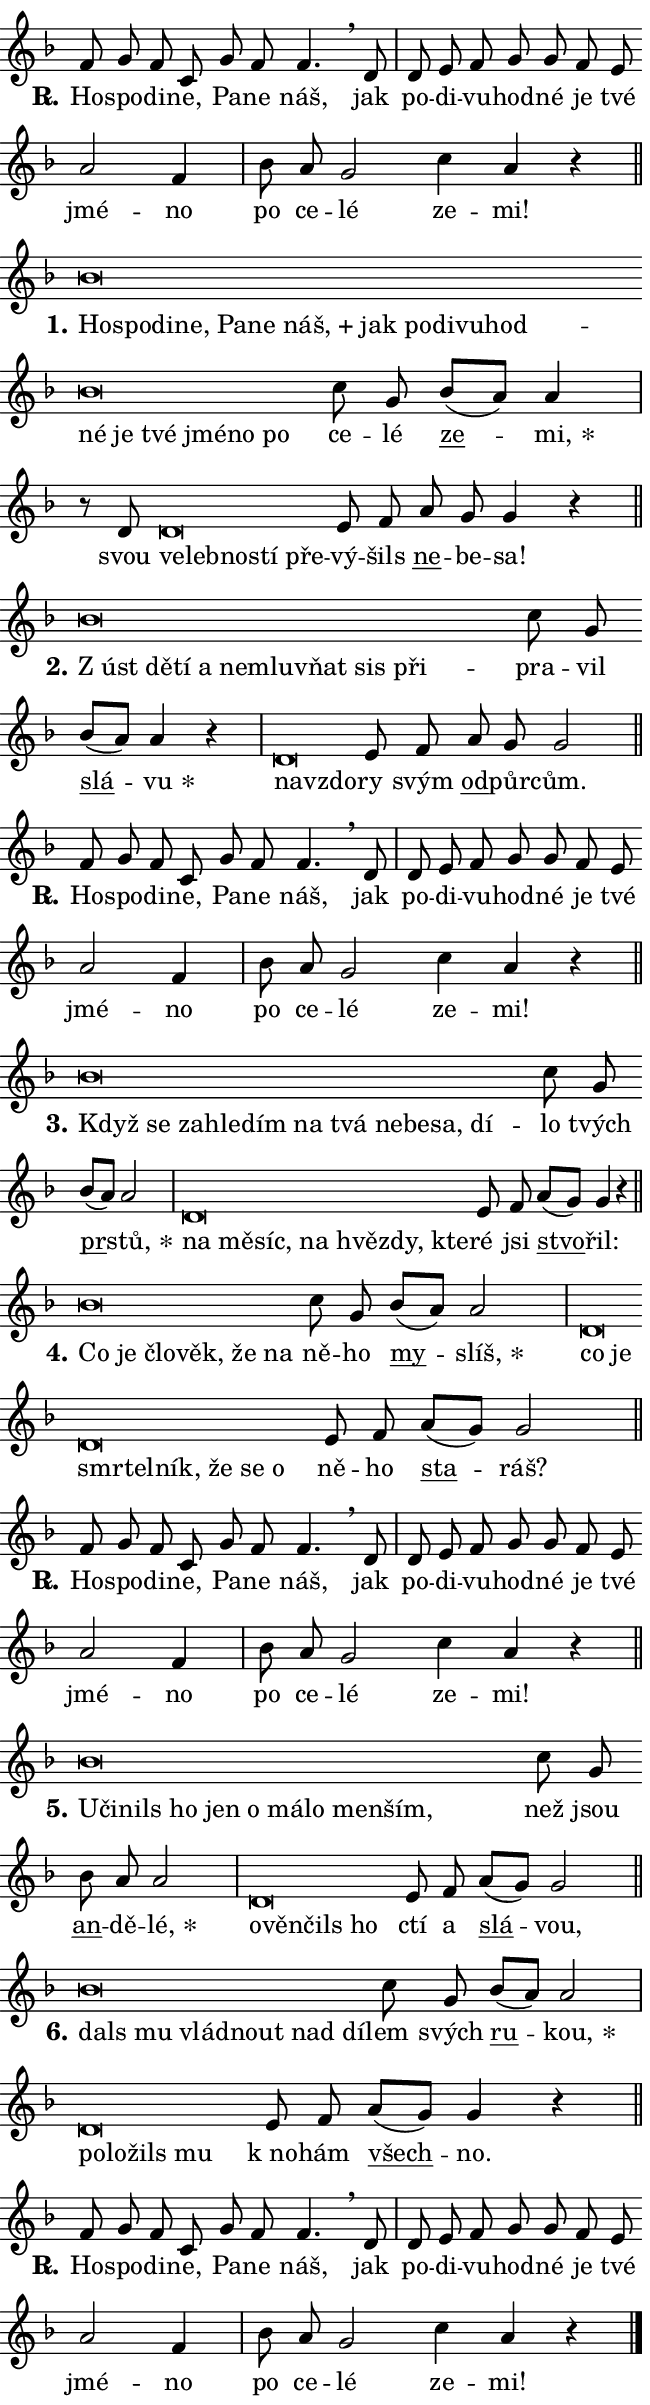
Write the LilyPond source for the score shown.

\version "2.24.0"
\header { tagline = "" }
\paper {
  indent = 0\cm
  top-margin = 0\cm
  right-margin = 0.13\cm % to fit lyric hyphens
  bottom-margin = 0\cm
  left-margin = 0\cm
  paper-width = 11\cm
  page-breaking = #ly:one-page-breaking
  system-system-spacing.basic-distance = #11
  score-system-spacing.basic-distance = #11
  ragged-last = ##f
}


%% Author: Thomas Morley
%% https://lists.gnu.org/archive/html/lilypond-user/2020-05/msg00002.html
#(define (line-position grob)
"Returns position of @var[grob} in current system:
   @code{'start}, if at first time-step
   @code{'end}, if at last time-step
   @code{'middle} otherwise
"
  (let* ((col (ly:item-get-column grob))
         (ln (ly:grob-object col 'left-neighbor))
         (rn (ly:grob-object col 'right-neighbor))
         (col-to-check-left (if (ly:grob? ln) ln col))
         (col-to-check-right (if (ly:grob? rn) rn col))
         (break-dir-left
           (and
             (ly:grob-property col-to-check-left 'non-musical #f)
             (ly:item-break-dir col-to-check-left)))
         (break-dir-right
           (and
             (ly:grob-property col-to-check-right 'non-musical #f)
             (ly:item-break-dir col-to-check-right))))
        (cond ((eqv? 1 break-dir-left) 'start)
              ((eqv? -1 break-dir-right) 'end)
              (else 'middle))))

#(define (tranparent-at-line-position vctor)
  (lambda (grob)
  "Relying on @code{line-position} select the relevant enry from @var{vctor}.
Used to determine transparency,"
    (case (line-position grob)
      ((end) (not (vector-ref vctor 0)))
      ((middle) (not (vector-ref vctor 1)))
      ((start) (not (vector-ref vctor 2))))))

noteHeadBreakVisibility =
#(define-music-function (break-visibility)(vector?)
"Makes @code{NoteHead}s transparent relying on @var{break-visibility}"
#{
  \override NoteHead.transparent =
    #(tranparent-at-line-position break-visibility)
#})

#(define delete-ledgers-for-transparent-note-heads
  (lambda (grob)
    "Reads whether a @code{NoteHead} is transparent.
If so this @code{NoteHead} is removed from @code{'note-heads} from
@var{grob}, which is supposed to be @code{LedgerLineSpanner}.
As a result ledgers are not printed for this @code{NoteHead}"
    (let* ((nhds-array (ly:grob-object grob 'note-heads))
           (nhds-list
             (if (ly:grob-array? nhds-array)
                 (ly:grob-array->list nhds-array)
                 '()))
           ;; Relies on the transparent-property being done before
           ;; Staff.LedgerLineSpanner.after-line-breaking is executed.
           ;; This is fragile ...
           (to-keep
             (remove
               (lambda (nhd)
                 (ly:grob-property nhd 'transparent #f))
               nhds-list)))
      ;; TODO find a better method to iterate over grob-arrays, similiar
      ;; to filter/remove etc for lists
      ;; For now rebuilt from scratch
      (set! (ly:grob-object grob 'note-heads)  '())
      (for-each
        (lambda (nhd)
          (ly:pointer-group-interface::add-grob grob 'note-heads nhd))
        to-keep))))

squashNotes = {
  \override NoteHead.X-extent = #'(-0.2 . 0.2)
  \override NoteHead.Y-extent = #'(-0.75 . 0)
  \override NoteHead.stencil =
    #(lambda (grob)
       (let ((pos (ly:grob-property grob 'staff-position)))
         (begin
           (if (< pos -7) (display "ERROR: Lower brevis then expected\n") (display ""))
           (if (<= pos -6) ly:text-interface::print ly:note-head::print))))
}
unSquashNotes = {
  \revert NoteHead.X-extent
  \revert NoteHead.Y-extent
  \revert NoteHead.stencil
}

hideNotes = \noteHeadBreakVisibility #begin-of-line-visible
unHideNotes = \noteHeadBreakVisibility #all-visible

% work-around for resetting accidentals
% https://lilypond.org/doc/v2.23/Documentation/notation/displaying-rhythms#unmetered-music
cadenzaMeasure = {
  \cadenzaOff
  \partial 1024 s1024
  \cadenzaOn
}

#(define-markup-command (accent layout props text) (markup?)
  "Underline accented syllable"
  (interpret-markup layout props
    #{\markup \override #'(offset . 4.3) \underline { #text }#}))

responsum = \markup \concat {
  "R" \hspace #-1.05 \path #0.1 #'((moveto 0 0.07) (lineto 0.9 0.8)) \hspace #0.05 "."
}

spaceSize = #0.6828661417322834 % exact space size for TeX Gyre Schola

\layout {
  \context {
    \Staff
    \remove "Time_signature_engraver"
    \override LedgerLineSpanner.after-line-breaking = #delete-ledgers-for-transparent-note-heads
  }
  \context {
    \Lyrics {
      \override LyricSpace.minimum-distance = \spaceSize
      \override LyricText.font-name = #"TeX Gyre Schola"
      \override LyricText.font-size = 1
      \override StanzaNumber.font-name = #"TeX Gyre Schola Bold"
      \override StanzaNumber.font-size = 1
    }
  }
  \context {
    \Score 
    \override NoteHead.text =
      #(lambda (grob) 
        (let ((pos (ly:grob-property grob 'staff-position)))
          #{\markup {
            \combine
              \halign #-0.55 \raise #(if (= pos -6) 0 0.5) \override #'(thickness . 2) \draw-line #'(3.2 . 0)
              \musicglyph "noteheads.sM1"
          }#}))
  }
}

% magnetic-lyrics.ily
%
%   written by
%     Jean Abou Samra <jean@abou-samra.fr>
%     Werner Lemberg <wl@gnu.org>
%
%   adapted by
%     Jiri Hon <jiri.hon@gmail.com>
%
% Version 2022-Apr-15

% https://www.mail-archive.com/lilypond-user@gnu.org/msg149350.html

#(define (Left_hyphen_pointer_engraver context)
   "Collect syllable-hyphen-syllable occurrences in lyrics and store
them in properties.  This engraver only looks to the left.  For
example, if the lyrics input is @code{foo -- bar}, it does the
following.

@itemize @bullet
@item
Set the @code{text} property of the @code{LyricHyphen} grob between
@q{foo} and @q{bar} to @code{foo}.

@item
Set the @code{left-hyphen} property of the @code{LyricText} grob with
text @q{foo} to the @code{LyricHyphen} grob between @q{foo} and
@q{bar}.
@end itemize

Use this auxiliary engraver in combination with the
@code{lyric-@/text::@/apply-@/magnetic-@/offset!} hook."
   (let ((hyphen #f)
         (text #f))
     (make-engraver
      (acknowledgers
       ((lyric-syllable-interface engraver grob source-engraver)
        (set! text grob)))
      (end-acknowledgers
       ((lyric-hyphen-interface engraver grob source-engraver)
        ;(when (not (grob::has-interface grob 'lyric-space-interface))
          (set! hyphen grob)));)
      ((stop-translation-timestep engraver)
       (when (and text hyphen)
         (ly:grob-set-object! text 'left-hyphen hyphen))
       (set! text #f)
       (set! hyphen #f)))))

#(define (lyric-text::apply-magnetic-offset! grob)
   "If the space between two syllables is less than the value in
property @code{LyricText@/.details@/.squash-threshold}, move the right
syllable to the left so that it gets concatenated with the left
syllable.

Use this function as a hook for
@code{LyricText@/.after-@/line-@/breaking} if the
@code{Left_@/hyphen_@/pointer_@/engraver} is active."
   (let ((hyphen (ly:grob-object grob 'left-hyphen #f)))
     (when hyphen
       (let ((left-text (ly:spanner-bound hyphen LEFT)))
         (when (grob::has-interface left-text 'lyric-syllable-interface)
           (let* ((common (ly:grob-common-refpoint grob left-text X))
                  (this-x-ext (ly:grob-extent grob common X))
                  (left-x-ext
                   (begin
                     ;; Trigger magnetism for left-text.
                     (ly:grob-property left-text 'after-line-breaking)
                     (ly:grob-extent left-text common X)))
                  ;; `delta` is the gap width between two syllables.
                  (delta (- (interval-start this-x-ext)
                            (interval-end left-x-ext)))
                  (details (ly:grob-property grob 'details))
                  (threshold (assoc-get 'squash-threshold details 0.2)))
             (when (< delta threshold)
               (let* (;; We have to manipulate the input text so that
                      ;; ligatures crossing syllable boundaries are not
                      ;; disabled.  For languages based on the Latin
                      ;; script this is essentially a beautification.
                      ;; However, for non-Western scripts it can be a
                      ;; necessity.
                      (lt (ly:grob-property left-text 'text))
                      (rt (ly:grob-property grob 'text))
                      (is-space (grob::has-interface hyphen 'lyric-space-interface))
                      (space (if is-space " " ""))
                      (extra-delta (if is-space spaceSize 0))
                      ;; Append new syllable.
                      (ltrt-space (if (and (string? lt) (string? rt))
                                (string-append lt space rt)
                                (make-concat-markup (list lt space rt))))
                      ;; Right-align `ltrt` to the right side.
                      (ltrt-space-markup (grob-interpret-markup
                               grob
                               (make-translate-markup
                                (cons (interval-length this-x-ext) 0)
                                (make-right-align-markup ltrt-space)))))
                 (begin
                   ;; Don't print `left-text`.
                   (ly:grob-set-property! left-text 'stencil #f)
                   ;; Set text and stencil (which holds all collected
                   ;; syllables so far) and shift it to the left.
                   (ly:grob-set-property! grob 'text ltrt-space)
                   (ly:grob-set-property! grob 'stencil ltrt-space-markup)
                   (ly:grob-translate-axis! grob (- (- delta extra-delta)) X))))))))))


#(define (lyric-hyphen::displace-bounds-first grob)
   ;; Make very sure this callback isn't triggered too early.
   (let ((left (ly:spanner-bound grob LEFT))
         (right (ly:spanner-bound grob RIGHT)))
     (ly:grob-property left 'after-line-breaking)
     (ly:grob-property right 'after-line-breaking)
     (ly:lyric-hyphen::print grob)))

squashThreshold = #0.4

\layout {
  \context {
    \Lyrics
    \consists #Left_hyphen_pointer_engraver
    \override LyricText.after-line-breaking =
      #lyric-text::apply-magnetic-offset!
    \override LyricHyphen.stencil = #lyric-hyphen::displace-bounds-first
    \override LyricText.details.squash-threshold = \squashThreshold
    \override LyricHyphen.minimum-distance = 0
    \override LyricHyphen.minimum-length = \squashThreshold
  }
}

squashText = \override LyricText.details.squash-threshold = 9999
unSquashText = \override LyricText.details.squash-threshold = \squashThreshold

leftText = \override LyricText.self-alignment-X = #LEFT
unLeftText = \revert LyricText.self-alignment-X

starOffset = #(lambda (grob) 
                (let ((x_offset (ly:self-alignment-interface::aligned-on-x-parent grob)))
                  (if (= x_offset 0) 0 (+ x_offset 1.2))))

star = #(define-music-function (syllable)(string?)
"Append star separator at the end of a syllable"
#{
  \once \override LyricText.X-offset = #starOffset
  \lyricmode { \markup {
    #syllable
    \override #'((font-name . "TeX Gyre Schola Bold")) \hspace #0.2 \lower #0.65 \larger "*"
  } }
#})

starAccent = #(define-music-function (syllable)(string?)
"Append star separator at the end of a syllable and make accent"
#{
  \once \override LyricText.X-offset = #starOffset
  \lyricmode { \markup {
    \accent #syllable
    \override #'((font-name . "TeX Gyre Schola Bold")) \hspace #0.2 \lower #0.65 \larger "*"
  } }
#})

breath = #(define-music-function (syllable)(string?)
"Append breathing indicator at the end of a syllable"
#{
  \lyricmode { \markup { #syllable "+" } }
#})

optionalBreath = #(define-music-function (syllable)(string?)
"Append optional breathing indicator at the end of a syllable"
#{
  \lyricmode { \markup { #syllable "(+)" } }
#})


\score {
    <<
        \new Voice = "melody" { \cadenzaOn \key f \major \relative { f'8 g f c g' f f4. \breathe d8 \cadenzaMeasure \bar "|" d e f g g \bar "" f e \bar "" a2 f4 \cadenzaMeasure \bar "|" bes8 a g2 \bar "" c4 a r \cadenzaMeasure \bar "||" \break } }
        \new Lyrics \lyricsto "melody" { \lyricmode { \set stanza = \responsum
Ho -- spo -- di -- ne, Pa -- ne náš, jak po -- di -- vu -- hod -- né je tvé jmé -- no po ce -- lé ze -- mi! } }
    >>
    \layout {}
}

\score {
    <<
        \new Voice = "melody" { \cadenzaOn \key f \major \relative { \squashNotes bes'\breve*1/16 \hideNotes \breve*1/16 \bar "" \breve*1/16 \bar "" \breve*1/16 \bar "" \breve*1/16 \bar "" \breve*1/16 \bar "" \breve*1/16 \bar "" \breve*1/16 \bar "" \breve*1/16 \bar "" \breve*1/16 \bar "" \breve*1/16 \bar "" \breve*1/16 \bar "" \breve*1/16 \bar "" \breve*1/16 \bar "" \breve*1/16 \bar "" \breve*1/16 \bar "" \breve*1/16 \breve*1/16 \bar "" \unHideNotes \unSquashNotes c8 g \bar "" bes[( a)] a4 \cadenzaMeasure \bar "|" r8 d,8 \squashNotes d\breve*1/16 \hideNotes \breve*1/16 \bar "" \breve*1/16 \bar "" \breve*1/16 \breve*1/16 \bar "" \unHideNotes \unSquashNotes e8 f \bar "" a g g4 r \cadenzaMeasure \bar "||" \break } }
        \new Lyrics \lyricsto "melody" { \lyricmode { \set stanza = "1."
\leftText Ho -- \squashText spo -- di -- ne, Pa -- ne \breath "náš," jak po -- di -- vu -- hod -- né je tvé jmé -- no po \unLeftText \unSquashText ce -- lé \markup \accent ze -- \star mi, svou \leftText ve -- \squashText leb -- no -- stí pře -- \unLeftText \unSquashText vý -- šils \markup \accent ne -- be -- sa! } }
    >>
    \layout {}
}

\score {
    <<
        \new Voice = "melody" { \cadenzaOn \key f \major \relative { \squashNotes bes'\breve*1/16 \hideNotes \breve*1/16 \bar "" \breve*1/16 \bar "" \breve*1/16 \bar "" \breve*1/16 \bar "" \breve*1/16 \bar "" \breve*1/16 \bar "" \breve*1/16 \breve*1/16 \bar "" \unHideNotes \unSquashNotes c8 g \bar "" bes[( a)] a4 r \cadenzaMeasure \bar "|" \squashNotes d,\breve*1/16 \hideNotes \breve*1/16 \bar "" \unHideNotes \unSquashNotes e8 f \bar "" a g g2 \cadenzaMeasure \bar "||" \break } }
        \new Lyrics \lyricsto "melody" { \lyricmode { \set stanza = "2."
\leftText "Z úst" \squashText dě -- tí a ne -- mluv -- ňat sis při -- \unLeftText \unSquashText pra -- vil \markup \accent slá -- \star vu \leftText na -- \squashText vzdo -- \unLeftText \unSquashText ry svým \markup \accent od -- půr -- cům. } }
    >>
    \layout {}
}

\score {
    <<
        \new Voice = "melody" { \cadenzaOn \key f \major \relative { f'8 g f c g' f f4. \breathe d8 \cadenzaMeasure \bar "|" d e f g g \bar "" f e \bar "" a2 f4 \cadenzaMeasure \bar "|" bes8 a g2 \bar "" c4 a r \cadenzaMeasure \bar "||" \break } }
        \new Lyrics \lyricsto "melody" { \lyricmode { \set stanza = \responsum
Ho -- spo -- di -- ne, Pa -- ne náš, jak po -- di -- vu -- hod -- né je tvé jmé -- no po ce -- lé ze -- mi! } }
    >>
    \layout {}
}

\score {
    <<
        \new Voice = "melody" { \cadenzaOn \key f \major \relative { \squashNotes bes'\breve*1/16 \hideNotes \breve*1/16 \bar "" \breve*1/16 \bar "" \breve*1/16 \bar "" \breve*1/16 \bar "" \breve*1/16 \bar "" \breve*1/16 \bar "" \breve*1/16 \bar "" \breve*1/16 \bar "" \breve*1/16 \breve*1/16 \bar "" \unHideNotes \unSquashNotes c8 g \bar "" bes[( a)] a2 \cadenzaMeasure \bar "|" \squashNotes d,\breve*1/16 \hideNotes \breve*1/16 \bar "" \breve*1/16 \bar "" \breve*1/16 \bar "" \breve*1/16 \bar "" \breve*1/16 \breve*1/16 \bar "" \unHideNotes \unSquashNotes e8 f \bar "" a[( g)] g4 r \cadenzaMeasure \bar "||" \break } }
        \new Lyrics \lyricsto "melody" { \lyricmode { \set stanza = "3."
\leftText Když \squashText se za -- hle -- dím na tvá ne -- be -- sa, dí -- \unLeftText \unSquashText lo tvých \markup \accent pr -- \star stů, \leftText na \squashText mě -- síc, na hvěz -- dy, kte -- \unLeftText \unSquashText ré jsi \markup \accent stvo -- řil: } }
    >>
    \layout {}
}

\score {
    <<
        \new Voice = "melody" { \cadenzaOn \key f \major \relative { \squashNotes bes'\breve*1/16 \hideNotes \breve*1/16 \bar "" \breve*1/16 \bar "" \breve*1/16 \bar "" \breve*1/16 \breve*1/16 \bar "" \unHideNotes \unSquashNotes c8 g \bar "" bes[( a)] a2 \cadenzaMeasure \bar "|" \squashNotes d,\breve*1/16 \hideNotes \breve*1/16 \bar "" \breve*1/16 \bar "" \breve*1/16 \bar "" \breve*1/16 \bar "" \breve*1/16 \bar "" \breve*1/16 \breve*1/16 \bar "" \unHideNotes \unSquashNotes e8 f \bar "" a[( g)] g2 \cadenzaMeasure \bar "||" \break } }
        \new Lyrics \lyricsto "melody" { \lyricmode { \set stanza = "4."
\leftText Co \squashText je člo -- věk, že na \unLeftText \unSquashText ně -- ho \markup \accent my -- \star slíš, \leftText co \squashText je smr -- tel -- ník, že se o \unLeftText \unSquashText ně -- ho \markup \accent sta -- ráš? } }
    >>
    \layout {}
}

\score {
    <<
        \new Voice = "melody" { \cadenzaOn \key f \major \relative { f'8 g f c g' f f4. \breathe d8 \cadenzaMeasure \bar "|" d e f g g \bar "" f e \bar "" a2 f4 \cadenzaMeasure \bar "|" bes8 a g2 \bar "" c4 a r \cadenzaMeasure \bar "||" \break } }
        \new Lyrics \lyricsto "melody" { \lyricmode { \set stanza = \responsum
Ho -- spo -- di -- ne, Pa -- ne náš, jak po -- di -- vu -- hod -- né je tvé jmé -- no po ce -- lé ze -- mi! } }
    >>
    \layout {}
}

\score {
    <<
        \new Voice = "melody" { \cadenzaOn \key f \major \relative { \squashNotes bes'\breve*1/16 \hideNotes \breve*1/16 \bar "" \breve*1/16 \bar "" \breve*1/16 \bar "" \breve*1/16 \bar "" \breve*1/16 \bar "" \breve*1/16 \bar "" \breve*1/16 \bar "" \breve*1/16 \breve*1/16 \bar "" \unHideNotes \unSquashNotes c8 g \bar "" bes a a2 \cadenzaMeasure \bar "|" \squashNotes d,\breve*1/16 \hideNotes \breve*1/16 \bar "" \breve*1/16 \breve*1/16 \bar "" \unHideNotes \unSquashNotes e8 f \bar "" a[( g)] g2 \cadenzaMeasure \bar "||" \break } }
        \new Lyrics \lyricsto "melody" { \lyricmode { \set stanza = "5."
\leftText U -- \squashText či -- nils ho jen o má -- lo men -- ším, \unLeftText \unSquashText než jsou \markup \accent an -- dě -- \star lé, \leftText o -- \squashText věn -- čils ho \unLeftText \unSquashText ctí a \markup \accent slá -- vou, } }
    >>
    \layout {}
}

\score {
    <<
        \new Voice = "melody" { \cadenzaOn \key f \major \relative { \squashNotes bes'\breve*1/16 \hideNotes \breve*1/16 \bar "" \breve*1/16 \bar "" \breve*1/16 \bar "" \breve*1/16 \breve*1/16 \bar "" \unHideNotes \unSquashNotes c8 g \bar "" bes[( a)] a2 \cadenzaMeasure \bar "|" \squashNotes d,\breve*1/16 \hideNotes \breve*1/16 \bar "" \breve*1/16 \breve*1/16 \bar "" \unHideNotes \unSquashNotes e8 f \bar "" a[( g)] g4 r \cadenzaMeasure \bar "||" \break } }
        \new Lyrics \lyricsto "melody" { \lyricmode { \set stanza = "6."
\leftText dals \squashText mu vlád -- nout nad dí -- \unLeftText \unSquashText lem svých \markup \accent ru -- \star kou, \leftText po -- \squashText lo -- žils mu \unLeftText \unSquashText "k no" -- hám \markup \accent všech -- no. } }
    >>
    \layout {}
}

\score {
    <<
        \new Voice = "melody" { \cadenzaOn \key f \major \relative { f'8 g f c g' f f4. \breathe d8 \cadenzaMeasure \bar "|" d e f g g \bar "" f e \bar "" a2 f4 \cadenzaMeasure \bar "|" bes8 a g2 \bar "" c4 a r \cadenzaMeasure \bar "||" \break } \bar "|." }
        \new Lyrics \lyricsto "melody" { \lyricmode { \set stanza = \responsum
Ho -- spo -- di -- ne, Pa -- ne náš, jak po -- di -- vu -- hod -- né je tvé jmé -- no po ce -- lé ze -- mi! } }
    >>
    \layout {}
}
